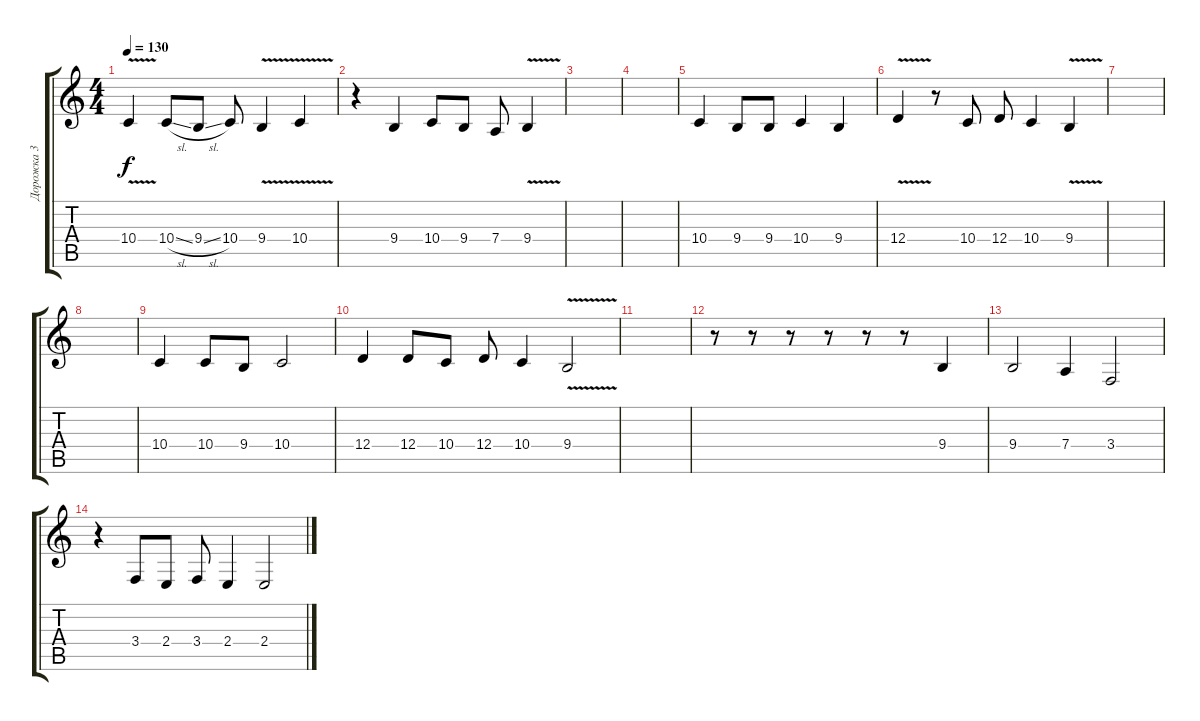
\track ("Дорожка 3" "Дорожка 3") {instrument tremolostrings}
\staff {score tabs}
\tuning (E4 B3 G3 D3 A2 E2) {hide}
\ts (4 4)
\tempo 130
\clef g2
\ks c
10.4{v}.4{dy f} 10.4{sl}.8 9.4{sl}.8 10.4.8 9.4{v}.4 10.4{v}.4 |
r.4 9.4.4 10.4.8 9.4.8 7.4.8 9.4{v}.4 |
|
|
10.4.4 9.4.8 9.4.8 10.4.4 9.4.4 |
12.4{v}.4 r.8 10.4.8 12.4.8 10.4.4 9.4{v}.4 |
|
|
10.4.4 10.4.8 9.4.8 10.4.2 |
12.4.4 12.4.8 10.4.8 12.4.8 10.4.4 9.4{v}.2 |
|
r.8 r.8 r.8 r.8 r.8 r.8 9.4.4 |
9.4.2 7.4.4 3.4.2 |
r.4 3.4.8 2.4.8 3.4.8 2.4.4 2.4.2
